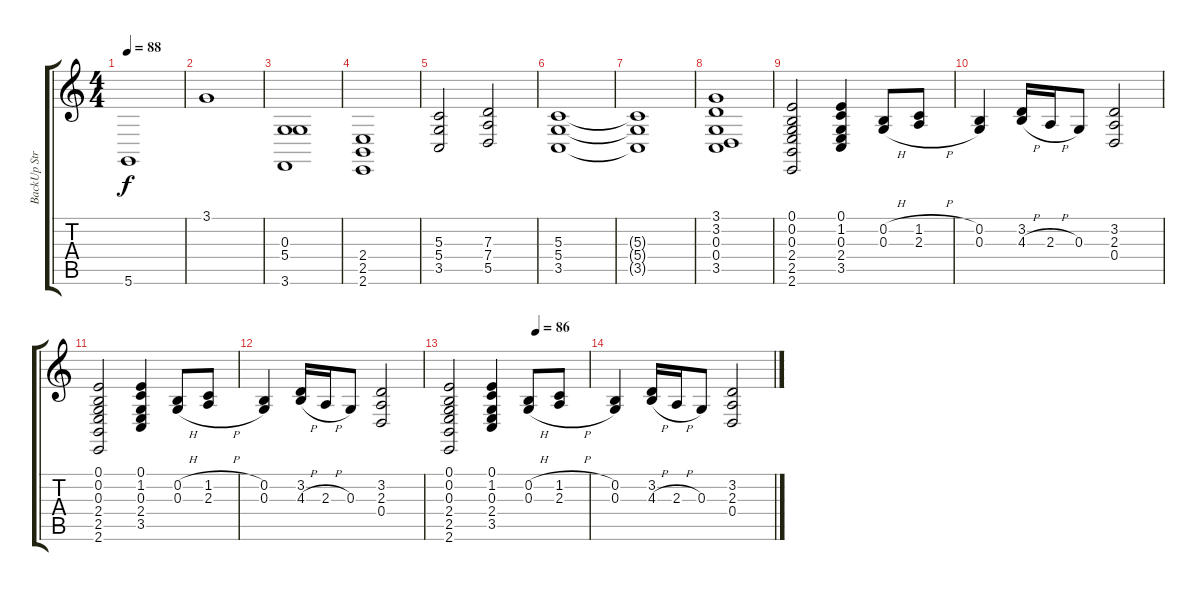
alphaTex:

\track ("BackUp Strings" "BackUp Str") {instrument tremolostrings}
\staff {score tabs}
\tuning (E4 B3 G3 D3 A2 D2) {hide}
\ts (4 4)
\tempo 88
\clef g2
\ks c
5.6.1{dy f} |
3.1.1 |
(0.3 5.4 3.6).1 |
(2.4 2.5 2.6).1 |
(5.3 5.4 3.5).2 (7.3 7.4 5.5).2 |
(5.3 5.4 3.5).1 |
(5.3{t} 5.4{t} 3.5{t}).1 |
(3.1 3.2 0.3 0.4 3.5).1 |
(0.1 0.2 0.3 2.4 2.5 2.6).2 (0.1 1.2 0.3 2.4 3.5).4 (0.2{h} 0.3{h}).8 (1.2{h} 2.3{h}).8 |
(0.2 0.3).4 (3.2 4.3{h}).16 2.3{h}.16 0.3.8 (3.2 2.3 0.4).2 |
(0.1 0.2 0.3 2.4 2.5 2.6).2 (0.1 1.2 0.3 2.4 3.5).4 (0.2{h} 0.3{h}).8 (1.2{h} 2.3{h}).8 |
(0.2 0.3).4 (3.2 4.3{h}).16 2.3{h}.16 0.3.8 (3.2 2.3 0.4).2 |
\tempo (86 0.625)
(0.1 0.2 0.3 2.4 2.5 2.6).2 (0.1 1.2 0.3 2.4 3.5).4 (0.2{h} 0.3{h}).8 (1.2{h} 2.3{h}).8 |
(0.2 0.3).4 (3.2 4.3{h}).16 2.3{h}.16 0.3.8 (3.2 2.3 0.4).2
